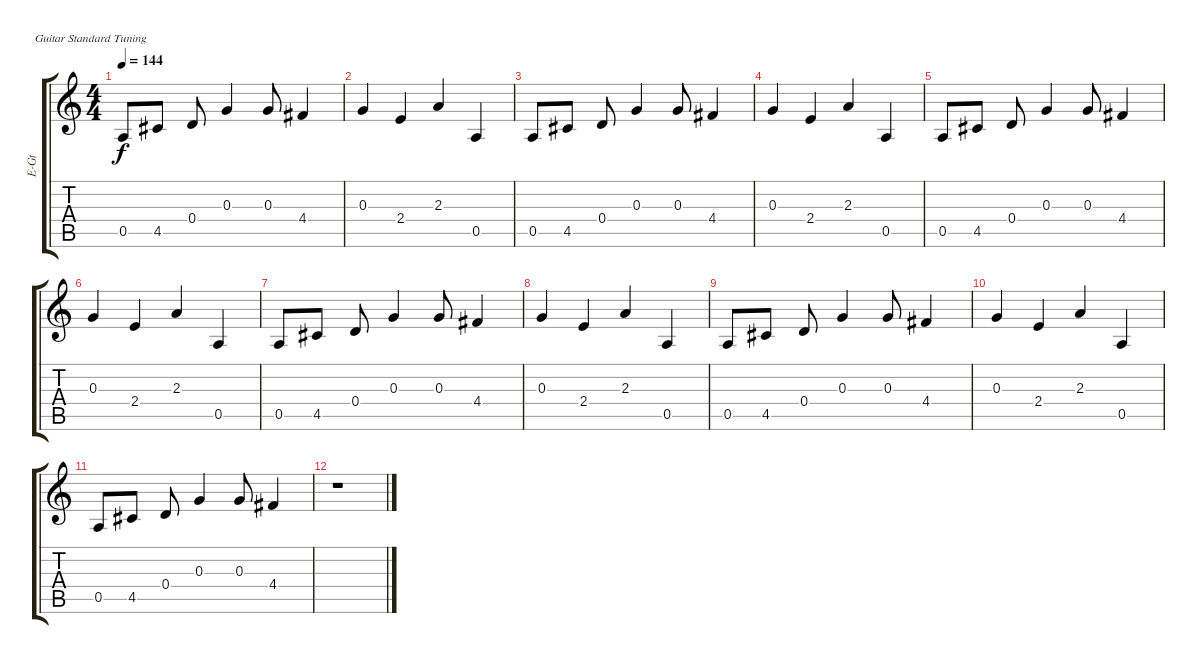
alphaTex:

\bracketExtendMode groupsimilarinstruments
\otherSystemsTrackNameOrientation horizontal
\track ("Rhythm Guitar 1" "E-Gt") {instrument distortionguitar}
\staff {score tabs}
\tuning (E4 B3 G3 D3 A2 E2)
\ts (4 4)
\tempo 144
\clef g2
\ks c
0.5.8{dy f beam Up} 4.5{acc #}.8{beam Up} 0.4.8{beam Up} 0.3.4{beam Up} 0.3.8{beam Up} 4.4{acc #}.4{beam Up} |
0.3.4{beam Up} 2.4.4{beam Up} 2.3.4{beam Up} 0.5.4{beam Up} |
0.5.8{beam Up} 4.5{acc #}.8{beam Up} 0.4.8{beam Up} 0.3.4{beam Up} 0.3.8{beam Up} 4.4{acc #}.4{beam Up} |
0.3.4{beam Up} 2.4.4{beam Up} 2.3.4{beam Up} 0.5.4{beam Up} |
0.5.8{beam Up} 4.5{acc #}.8{beam Up} 0.4.8{beam Up} 0.3.4{beam Up} 0.3.8{beam Up} 4.4{acc #}.4{beam Up} |
0.3.4{beam Up} 2.4.4{beam Up} 2.3.4{beam Up} 0.5.4{beam Up} |
0.5.8{beam Up} 4.5{acc #}.8{beam Up} 0.4.8{beam Up} 0.3.4{beam Up} 0.3.8{beam Up} 4.4{acc #}.4{beam Up} |
0.3.4{beam Up} 2.4.4{beam Up} 2.3.4{beam Up} 0.5.4{beam Up} |
0.5.8{beam Up} 4.5{acc #}.8{beam Up} 0.4.8{beam Up} 0.3.4{beam Up} 0.3.8{beam Up} 4.4{acc #}.4{beam Up} |
0.3.4{beam Up} 2.4.4{beam Up} 2.3.4{beam Up} 0.5.4{beam Up} |
0.5.8{beam Up} 4.5{acc #}.8{beam Up} 0.4.8{beam Up} 0.3.4{beam Up} 0.3.8{beam Up} 4.4{acc #}.4{beam Up} |
r.1{beam Down}
